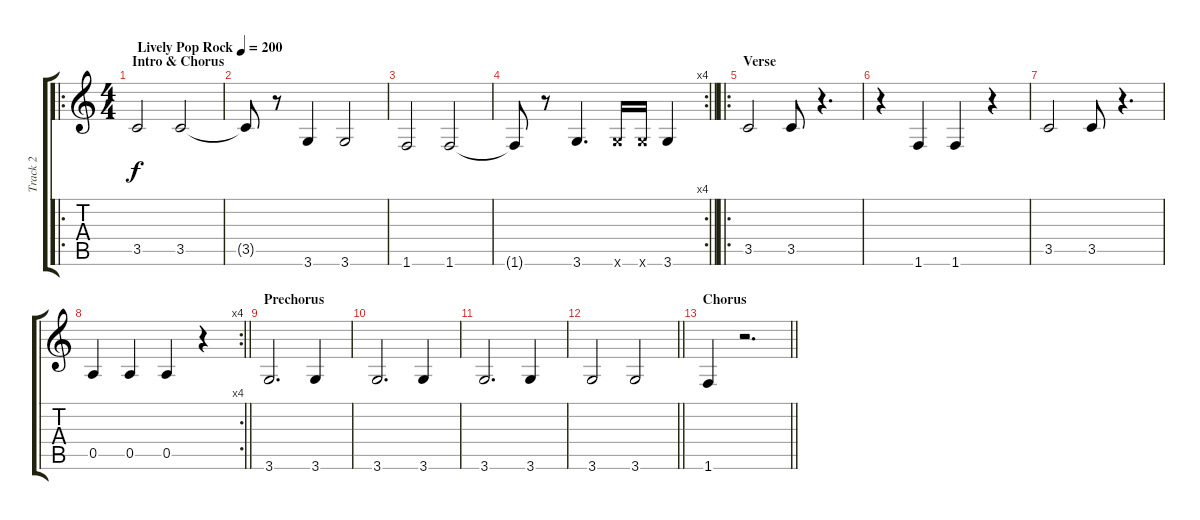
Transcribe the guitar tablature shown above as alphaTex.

\track ("Track 2" "Track 2") {instrument electricbassfinger}
\staff {score tabs}
\tuning (E4 B3 G3 D3 A2 E2) {hide}
\ro
\ts (4 4)
\section ("" "Intro & Chorus")
\tempo (200 "Lively Pop Rock")
\clef g2
\ks c
3.5.2{dy f instrument electricbassfinger} 3.5.2 |
3.5{t}.8 r.8 3.6.4 3.6.2 |
1.6.2 1.6.2 |
\rc 4
\barLineRight lightlight
1.6{t}.8 r.8 3.6.4{d} 3.6{x}.16 3.6{x}.16 3.6.4 |
\ro
\section ("" "Verse")
3.5.2 3.5.8 r.4{d} |
r.4 1.6.4 1.6.4 r.4 |
3.5.2 3.5.8 r.4{d} |
\rc 4
\barLineRight lightlight
0.5.4 0.5.4 0.5.4 r.4 |
\section ("" "Prechorus")
3.6.2{d} 3.6.4 |
3.6.2{d} 3.6.4 |
3.6.2{d} 3.6.4 |
\barLineRight lightlight
3.6.2 3.6.2 |
\section ("" "Chorus")
\barLineRight lightlight
1.6.4 r.2{d}
